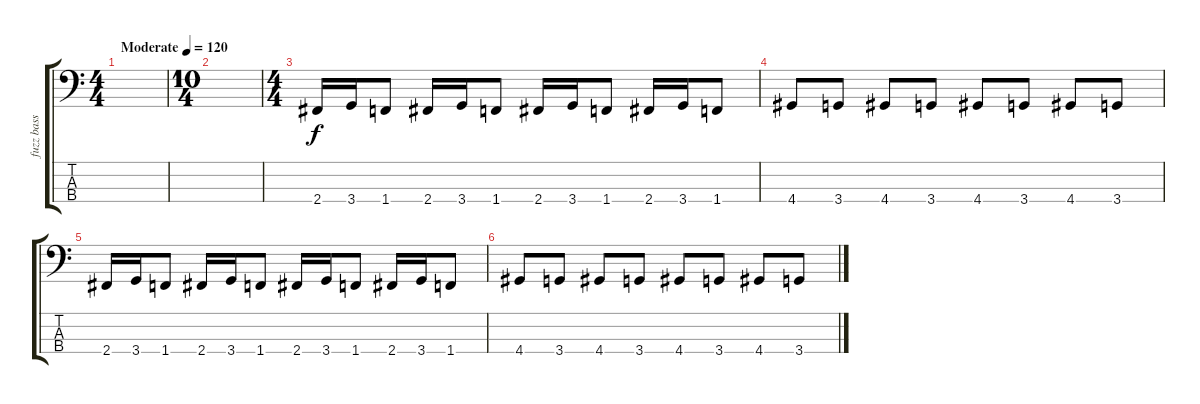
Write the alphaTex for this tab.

\track ("fuzz bass" "fuzz bass") {instrument distortionguitar}
\staff {score tabs}
\tuning (G2 D2 A1 E1) {hide}
\ts (4 4)
\tempo (120 "Moderate")
\clef f4
\ks c
|
\ts (10 4)
|
\ts (4 4)
2.4.16 3.4.16 1.4.8 2.4.16 3.4.16 1.4.8 2.4.16 3.4.16 1.4.8 2.4.16 3.4.16 1.4.8 |
4.4.8 3.4.8 4.4.8 3.4.8 4.4.8 3.4.8 4.4.8 3.4.8 |
2.4.16 3.4.16 1.4.8 2.4.16 3.4.16 1.4.8 2.4.16 3.4.16 1.4.8 2.4.16 3.4.16 1.4.8 |
4.4.8 3.4.8 4.4.8 3.4.8 4.4.8 3.4.8 4.4.8 3.4.8
